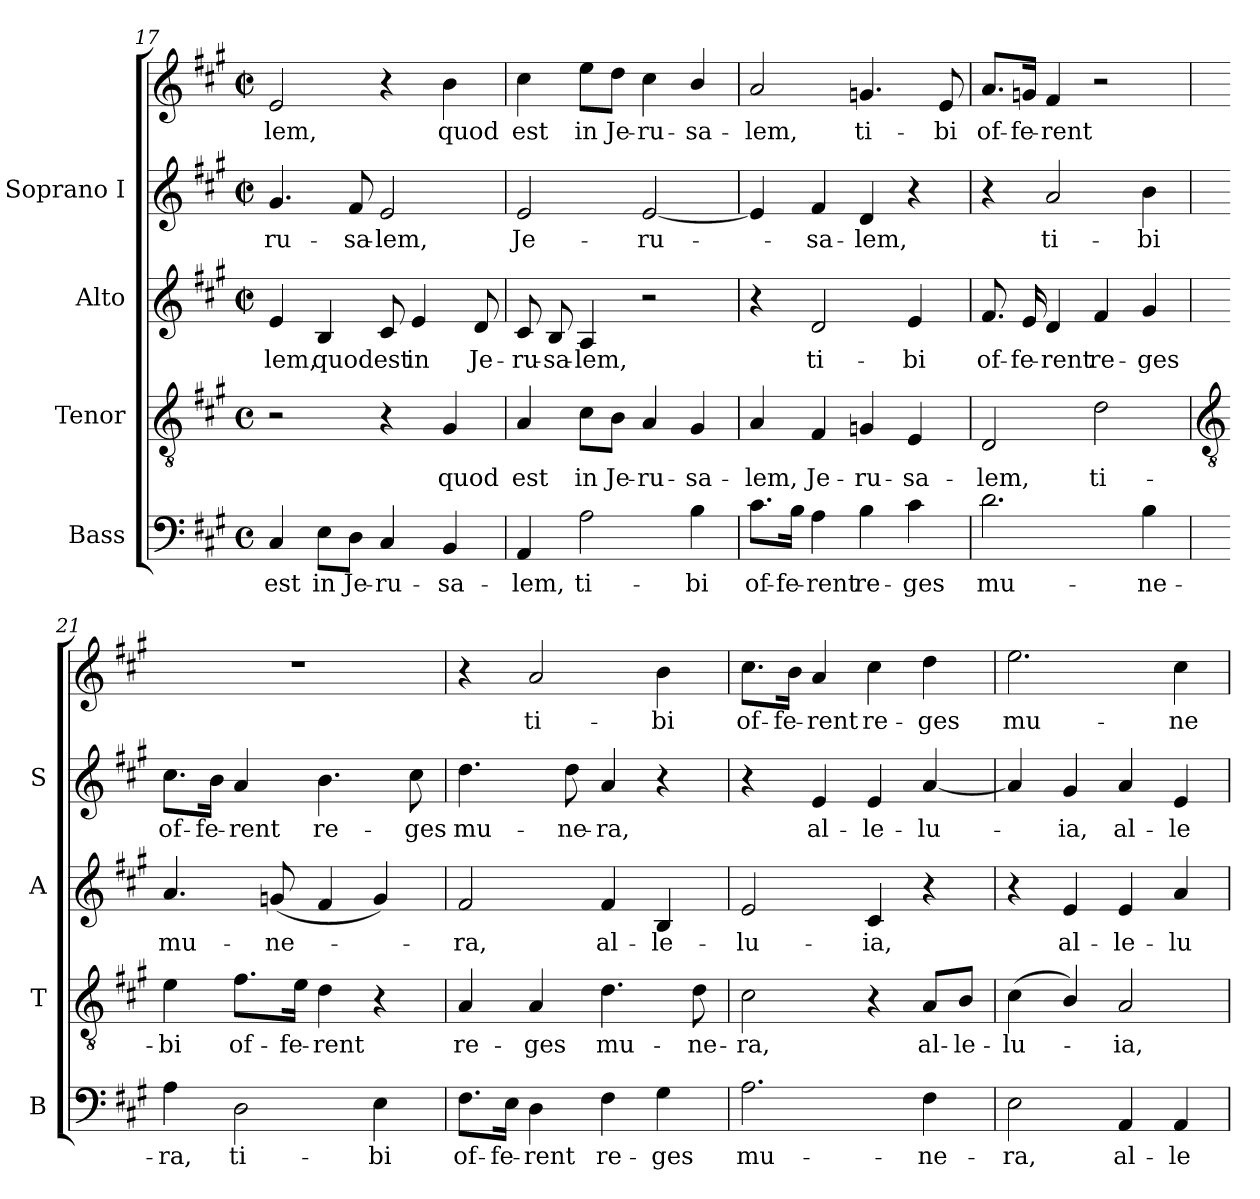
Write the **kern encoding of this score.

**kern	**text	**kern	**text	**kern	**text	**kern	**text	**kern	**text
*part4	*part4	*part3	*part3	*part2	*part2	*part1	*part1	*part1	*part1
*staff5	*staff5	*staff4	*staff4	*staff3	*staff3	*staff2	*staff2	*staff1	*staff1
*I"Bass	*	*I"Tenor	*	*I"Alto	*	*I"Soprano I	*	*	*
*I'B	*	*I'T	*	*I'A	*	*I'S	*	*	*
*clefF4	*	*clefGv2	*	*clefG2	*	*clefG2	*	*clefG2	*
*k[f#c#g#]	*	*k[f#c#g#]	*	*k[f#c#g#]	*	*k[f#c#g#]	*	*k[f#c#g#]	*
*A:	*	*A:	*	*A:	*	*A:	*	*A:	*
*M4/4	*	*M4/4	*	*M2/2	*	*M2/2	*	*M2/2	*
*met(c)	*	*met(c)	*	*met(c|)	*	*met(c|)	*	*met(c|)	*
=17	=17	=17	=17	=17	=17	=17	=17	=17	=17
!	!LO:LY:b	!	!	!	!LO:LY:b	!	!LO:LY:b	!	!LO:LY:b
4C#	est	2r	.	4e	-lem,	4.g#	ru-	2e	-lem,
!	!LO:LY:b	!	!	!	!LO:LY:b	!	!	!	!
8E\L	in	.	.	4B	quod	.	.	.	.
!	!LO:LY:b	!	!	!	!	!	!LO:LY:b	!	!
8D\J	Je-	.	.	.	.	8f#	-sa-	.	.
!	!LO:LY:b	!	!	!	!LO:LY:b	!	!LO:LY:b	!	!
4C#	-ru-	4r	.	8c#	est	2e	-lem,	4r	.
!	!	!	!	!	!LO:LY:b	!	!	!	!
.	.	.	.	4e	in	.	.	.	.
!	!LO:LY:b	!	!LO:LY:b	!	!	!	!	!	!LO:LY:b
4BB	-sa-	4G#	quod	.	.	.	.	4b	quod
!	!	!	!	!	!LO:LY:b	!	!	!	!
.	.	.	.	8d	Je-	.	.	.	.
=18	=18	=18	=18	=18	=18	=18	=18	=18	=18
!	!LO:LY:b	!	!LO:LY:b	!	!LO:LY:b	!	!LO:LY:b	!	!LO:LY:b
4AA	-lem,	4A	est	8c#	-ru-	2e	-Je-	4cc#	est
!	!	!	!	!	!LO:LY:b	!	!	!	!
.	.	.	.	8B	-sa-	.	.	.	.
!	!LO:LY:b	!	!LO:LY:b	!	!LO:LY:b	!	!	!	!LO:LY:b
2A	ti-	8c#\L	in	4A	-lem,	.	.	8ee\L	in
!	!	!	!LO:LY:b	!	!	!	!	!	!LO:LY:b
.	.	8B\J	Je-	.	.	.	.	8dd\J	Je-
!	!	!	!LO:LY:b	!	!	!	!LO:LY:b	!	!LO:LY:b
.	.	4A	-ru-	2r	.	[2e	-ru-	4cc#	-ru-
!	!LO:LY:b	!	!LO:LY:b	!	!	!	!	!	!LO:LY:b
4B	-bi	4G#	-sa-	.	.	.	.	4b/	-sa-
=19	=19	=19	=19	=19	=19	=19	=19	=19	=19
!	!LO:LY:b	!	!LO:LY:b	!	!	!	!	!	!LO:LY:b
8.c#\L	of-	4A	-lem,	4r	.	4e]	.	2a	lem,
!	!LO:LY:b	!	!	!	!	!	!	!	!
16B\Jk	-fe-	.	.	.	.	.	.	.	.
!	!LO:LY:b	!	!LO:LY:b	!	!LO:LY:b	!	!LO:LY:b	!	!
4A	-rent	4F#	Je-	2d	ti-	4f#	sa-	.	.
!	!LO:LY:b	!	!LO:LY:b	!	!	!	!LO:LY:b	!	!LO:LY:b
4B	re-	4Gn	-ru-	.	.	4d	-lem,	4.gn	ti-
!	!LO:LY:b	!	!LO:LY:b	!	!LO:LY:b	!	!	!	!
4c#	-ges	4E	-sa-	4e	-bi	4r	.	.	.
!	!	!	!	!	!	!	!	!	!LO:LY:b
.	.	.	.	.	.	.	.	8e	-bi
=20	=20	=20	=20	=20	=20	=20	=20	=20	=20
!	!LO:LY:b	!	!LO:LY:b	!	!LO:LY:b	!	!	!	!LO:LY:b
2.d	mu-	2D	-lem,	8.f#	of-	4r	.	8.a/L	of-
!	!	!	!	!	!LO:LY:b	!	!	!	!LO:LY:b
.	.	.	.	16e	-fe-	.	.	16gn/Jk	-fe-
!	!	!	!	!	!LO:LY:b	!	!LO:LY:b	!	!LO:LY:b
.	.	.	.	4d	-rent	2a	ti-	4f#	-rent
!	!	!	!LO:LY:b	!	!LO:LY:b	!	!	!	!
.	.	2d	ti-	4f#	re-	.	.	2r	.
!	!LO:LY:b	!	!	!	!LO:LY:b	!	!LO:LY:b	!	!
4B	-ne-	.	.	4g#	-ges	4b	-bi	.	.
!!LO:LB:g=z
=21	=21	=21	=21	=21	=21	=21	=21	=21	=21
*	*	*clefGv2	*	*	*	*	*	*	*
!	!LO:LY:b	!	!LO:LY:b	!	!LO:LY:b	!	!LO:LY:b	!	!
4A	-ra,	4e	-bi	4.a	mu-	8.cc#\L	of-	1r	.
!	!	!	!	!	!	!	!LO:LY:b	!	!
.	.	.	.	.	.	16b\Jk	-fe-	.	.
!	!LO:LY:b	!	!LO:LY:b	!	!	!	!LO:LY:b	!	!
2D	ti-	8.f#\L	of-	.	.	4a	-rent	.	.
!	!	!	!	!	!LO:LY:b	!	!	!	!
.	.	.	.	(<8gnL	-ne-	.	.	.	.
!	!	!	!LO:LY:b	!	!	!	!	!	!
.	.	16e\Jk	-fe-	.	.	.	.	.	.
!	!	!	!LO:LY:b	!	!	!	!LO:LY:b	!	!
.	.	4d	-rent	4f#	.	4.b	re-	.	.
!	!LO:LY:b	!	!	!	!	!	!	!	!
4E	-bi	4r	.	4g)	.	.	.	.	.
!	!	!	!	!	!	!	!LO:LY:b	!	!
.	.	.	.	.	.	8cc#	-ges	.	.
=22	=22	=22	=22	=22	=22	=22	=22	=22	=22
!	!LO:LY:b	!	!LO:LY:b	!	!LO:LY:b	!	!LO:LY:b	!	!
8.F#\L	of-	4A	re-	2f#	ra,	4.dd	mu-	4r	.
!	!LO:LY:b	!	!	!	!	!	!	!	!
16E\Jk	-fe-	.	.	.	.	.	.	.	.
!	!LO:LY:b	!	!LO:LY:b	!	!	!	!	!	!LO:LY:b
4D	-rent	4A	-ges	.	.	.	.	2a	ti-
!	!	!	!	!	!	!	!LO:LY:b	!	!
.	.	.	.	.	.	8dd	-ne-	.	.
!	!LO:LY:b	!	!LO:LY:b	!	!LO:LY:b	!	!LO:LY:b	!	!
4F#	re-	4.d	mu-	4f#	al-	4a	-ra,	.	.
!	!LO:LY:b	!	!	!	!LO:LY:b	!	!	!	!LO:LY:b
4G#	-ges	.	.	4B	-le-	4r	.	4b	-bi
!	!	!	!LO:LY:b	!	!	!	!	!	!
.	.	8d	-ne-	.	.	.	.	.	.
=23	=23	=23	=23	=23	=23	=23	=23	=23	=23
!	!LO:LY:b	!	!LO:LY:b	!	!LO:LY:b	!	!	!	!LO:LY:b
2.A	mu-	2c#	-ra,	2e	-lu-	4r	.	8.cc#\L	of-
!	!	!	!	!	!	!	!	!	!LO:LY:b
.	.	.	.	.	.	.	.	16b\Jk	-fe-
!	!	!	!	!	!	!	!LO:LY:b	!	!LO:LY:b
.	.	.	.	.	.	4e	al-	4a	-rent
!	!	!	!	!	!LO:LY:b	!	!LO:LY:b	!	!LO:LY:b
.	.	4r	.	4c#	-ia,	4e	-le-	4cc#	re-
!	!LO:LY:b	!	!LO:LY:b	!	!	!	!LO:LY:b	!	!LO:LY:b
4F#	-ne-	8A/L	al-	4r	.	[4a	-lu-	4dd	-ges
!	!	!	!LO:LY:b	!	!	!	!	!	!
.	.	8B/J	-le-	.	.	.	.	.	.
=24	=24	=24	=24	=24	=24	=24	=24	=24	=24
!	!LO:LY:b	!	!LO:LY:b	!	!	!	!	!	!LO:LY:b
2E	-ra,	(<4c#	-lu-	4r	.	4a]	.	2.ee	mu-
!	!	!	!	!	!LO:LY:b	!	!LO:LY:b	!	!
.	.	4B/)	.	4e	al-	4g#	-ia,	.	.
!	!LO:LY:b	!	!LO:LY:b	!	!LO:LY:b	!	!LO:LY:b	!	!
4AA	al-	2A	ia,	4e	-le-	4a	al-	.	.
!	!LO:LY:b	!	!	!	!LO:LY:b	!	!LO:LY:b	!	!LO:LY:b
4AA	-le-	.	.	[4a	-lu-	4e	-le-	4cc#	-ne-
=	=	=	=	=	=	=	=	=	=
*-	*-	*-	*-	*-	*-	*-	*-	*-	*-
